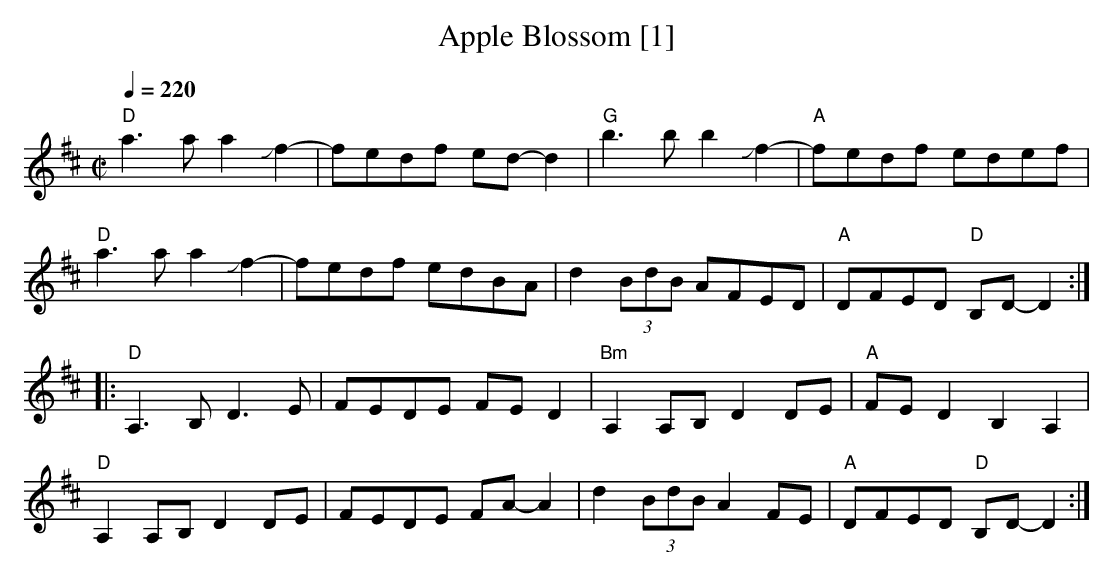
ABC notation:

X:1
T:Apple Blossom [1]
M:C|
L:1/8
Q:1/4=220
K:D
"D"a3a a2+slide+f2-|fedf ed-d2|"G"b3b b2+slide+f2-|"A" fedf edef|!
"D"a3a a2 +slide+f2-|fedf edBA|d2 (3BdB AFED|"A" DFED "D" B,D- D2:|!
|:"D" A,3B, D3 E|FEDE FED2|"Bm"A,2 A,B, D2 DE|"A"FED2  B,2 A,2|!
"D" A,2 A,B, D2 DE|FEDE FA-A2|d2(3BdB A2FE|"A" DFED "D" B,D-D2:|]
